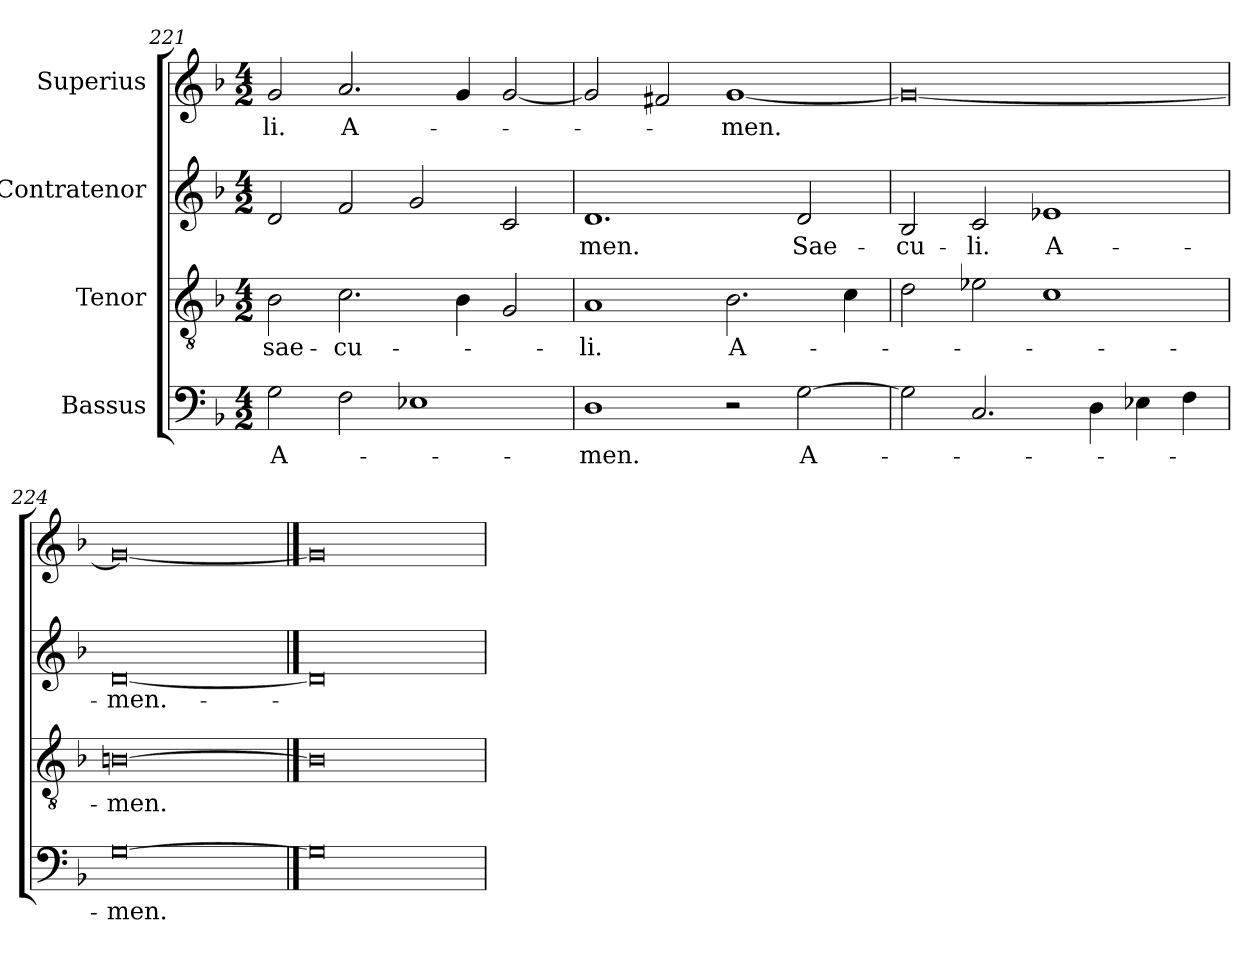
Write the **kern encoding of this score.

**kern	**text	**kern	**text	**kern	**text	**kern	**text
*part4	*part4	*part3	*part3	*part2	*part2	*part1	*part1
*staff4	*staff4	*staff3	*staff3	*staff2	*staff2	*staff1	*staff1
*I"Bassus	*	*I"Tenor	*	*I"Contratenor	*	*I"Superius	*
*clefF4	*	*clefGv2	*	*clefG2	*	*clefG2	*
*k[b-]	*	*k[b-]	*	*k[b-]	*	*k[b-]	*
*M4/2	*	*M4/2	*	*M4/2	*	*M4/2	*
=221	=221	=221	=221	=221	=221	=221	=221
2G\	A-	2B-\	sae-	2d/	.	2g/	-li.
2F\	.	2.c\	-cu-	2f/	.	2.a/	A-
1E-X\	.	.	.	2g/	.	.	.
.	.	4B-\	.	.	.	4g/	.
.	.	2G/	.	2c/	.	[2g/	.
=222	=222	=222	=222	=222	=222	=222	=222
1D\	-men.	1A/	-li.	1.d/	-men.	2g/]	.
.	.	.	.	.	.	2f#X/	.
2r	.	2.B-\	A-	.	.	[1g/	-men.
[2G\	A-	.	.	2d/	Sae-	.	.
.	.	4c\	.	.	.	.	.
=223	=223	=223	=223	=223	=223	=223	=223
2G\]	.	2d\	.	2B-/	-cu-	0g/_	.
2.C/	.	2e-X\	.	2c/	-li.	.	.
.	.	1c\	.	1e-X/	A-	.	.
4D\	.	.	.	.	.	.	.
4E-X\	.	.	.	.	.	.	.
4F\	.	.	.	.	.	.	.
=224	=224	=224	=224	=224	=224	=224	=224
[0G\	-men.	[0Bn\	-men.	[0d/	men.-	0g/_	.
==225	==225	==225	==225	==225	==225	==225	==225
0G\]	.	0B\]	.	0d/]	.	0g/]	.
=	=	=	=	=	=	=	=
*-	*-	*-	*-	*-	*-	*-	*-
